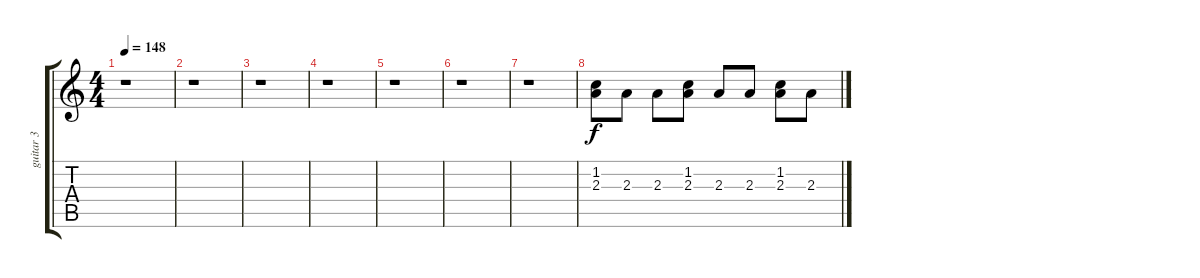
\track ("guitar 3" "guitar 3") {instrument electricguitarclean}
\staff {score tabs}
\tuning (E4 B3 G3 D3 A2 E2) {hide}
\ts (4 4)
\tempo 148
\clef g2
\ks c
r.1{dy f} |
r.1 |
r.1 |
r.1 |
r.1 |
r.1 |
r.1 |
(1.2 2.3).8 2.3.8 2.3.8 (1.2 2.3).8 2.3.8 2.3.8 (1.2 2.3).8 2.3.8
